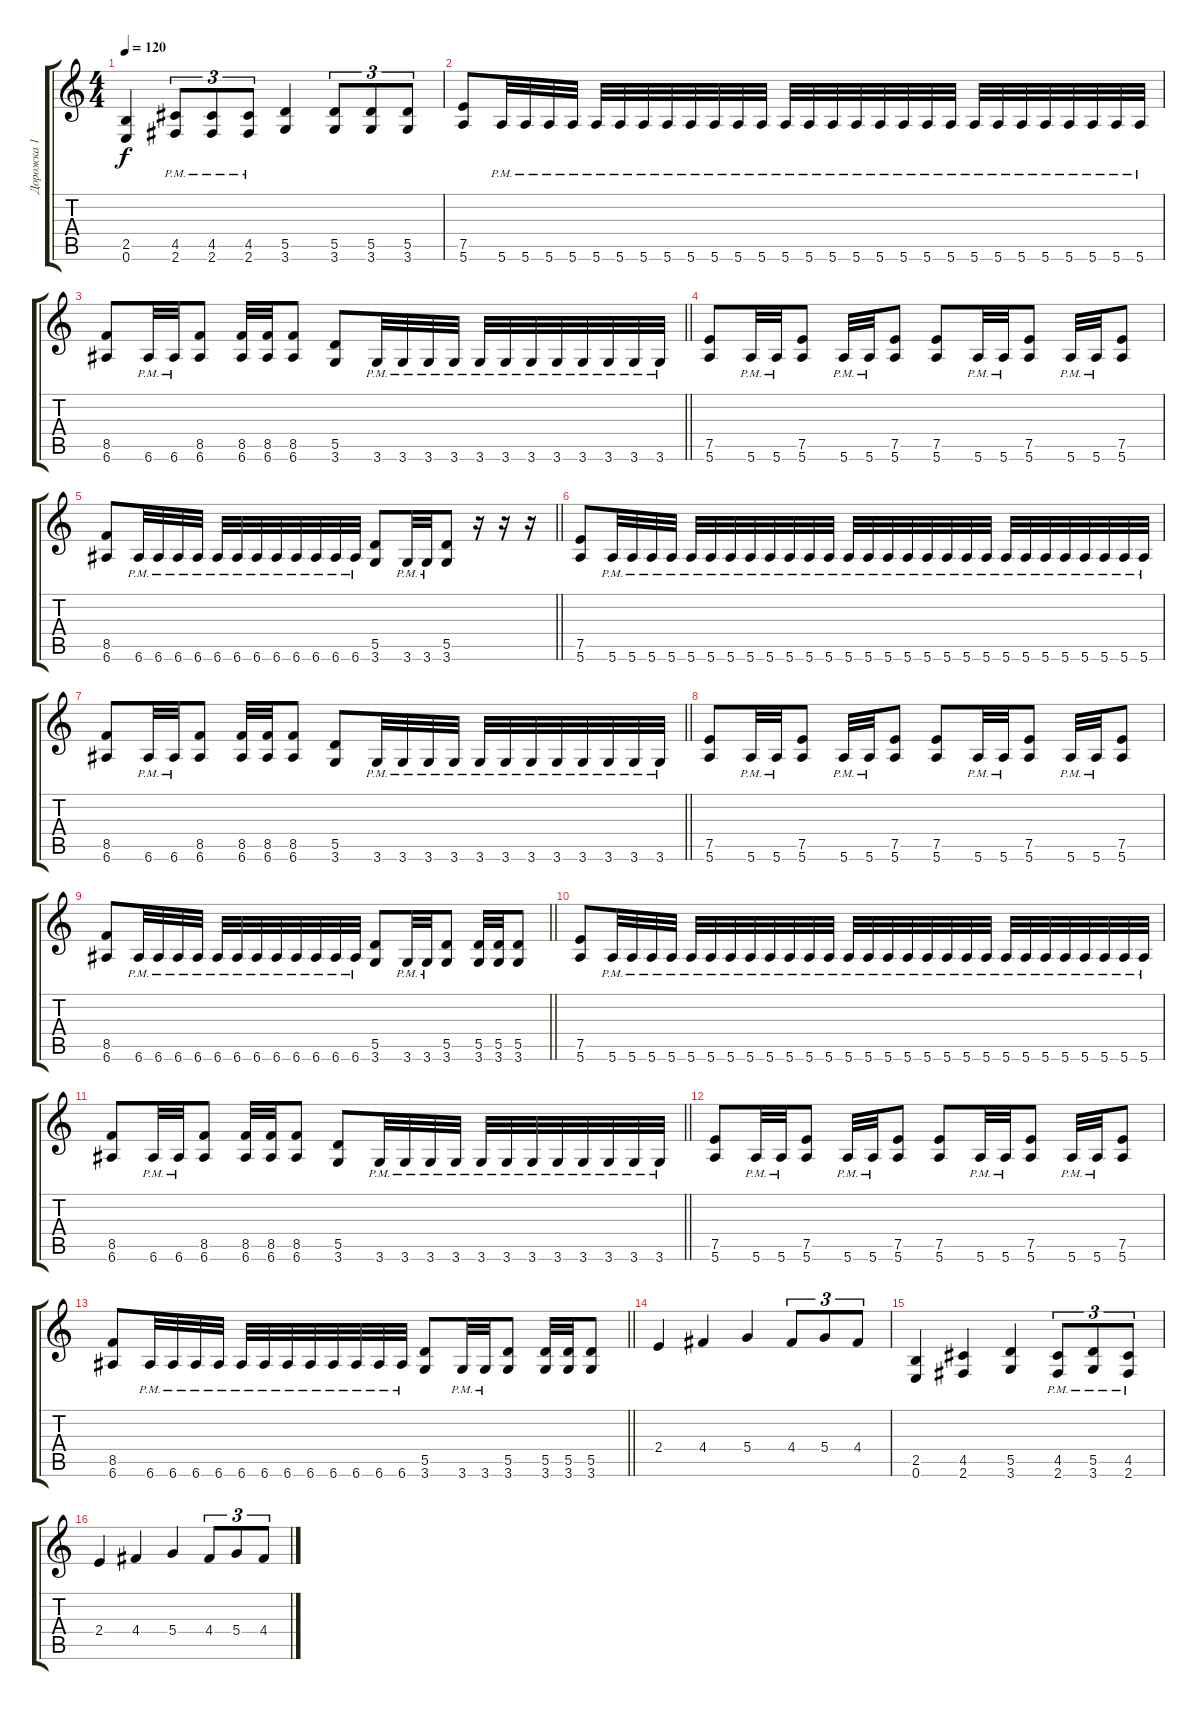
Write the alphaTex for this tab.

\track ("Дорожка 1" "Дорожка 1") {instrument overdrivenguitar}
\staff {score tabs}
\tuning (E4 B3 G3 D3 A2 E2) {hide}
\ts (4 4)
\tempo 120
\clef g2
\ks c
(2.5 0.6).4{dy f} (4.5{pm} 2.6{pm}).8{tu (3 2)} (4.5{pm} 2.6{pm}).8{tu (3 2)} (4.5{pm} 2.6{pm}).8{tu (3 2)} (5.5 3.6).4 (5.5 3.6).8{tu (3 2)} (5.5 3.6).8{tu (3 2)} (5.5 3.6).8{tu (3 2)} |
(7.5 5.6).8 5.6{pm}.32 5.6{pm}.32 5.6{pm}.32 5.6{pm}.32 5.6{pm}.32 5.6{pm}.32 5.6{pm}.32 5.6{pm}.32 5.6{pm}.32 5.6{pm}.32 5.6{pm}.32 5.6{pm}.32 5.6{pm}.32 5.6{pm}.32 5.6{pm}.32 5.6{pm}.32 5.6{pm}.32 5.6{pm}.32 5.6{pm}.32 5.6{pm}.32 5.6{pm}.32 5.6{pm}.32 5.6{pm}.32 5.6{pm}.32 5.6{pm}.32 5.6{pm}.32 5.6{pm}.32 5.6{pm}.32 |
\barLineRight lightlight
(8.5 6.6).8 6.6{pm}.32 6.6{pm}.32 (8.5 6.6).8 (8.5 6.6).32 (8.5 6.6).32 (8.5 6.6).8 (5.5 3.6).8 3.6{pm}.32 3.6{pm}.32 3.6{pm}.32 3.6{pm}.32 3.6{pm}.32 3.6{pm}.32 3.6{pm}.32 3.6{pm}.32 3.6{pm}.32 3.6{pm}.32 3.6{pm}.32 3.6{pm}.32 |
(7.5 5.6).8 5.6{pm}.32 5.6{pm}.32 (7.5 5.6).8 5.6{pm}.32 5.6{pm}.32 (7.5 5.6).8 (7.5 5.6).8 5.6{pm}.32 5.6{pm}.32 (7.5 5.6).8 5.6{pm}.32 5.6{pm}.32 (7.5 5.6).8 |
\barLineRight lightlight
(8.5 6.6).8 6.6{pm}.32 6.6{pm}.32 6.6{pm}.32 6.6{pm}.32 6.6{pm}.32 6.6{pm}.32 6.6{pm}.32 6.6{pm}.32 6.6{pm}.32 6.6{pm}.32 6.6{pm}.32 6.6{pm}.32 (5.5 3.6).8 3.6{pm}.32 3.6{pm}.32 (5.5 3.6).8 r.16 r.16 r.16 |
(7.5 5.6).8 5.6{pm}.32 5.6{pm}.32 5.6{pm}.32 5.6{pm}.32 5.6{pm}.32 5.6{pm}.32 5.6{pm}.32 5.6{pm}.32 5.6{pm}.32 5.6{pm}.32 5.6{pm}.32 5.6{pm}.32 5.6{pm}.32 5.6{pm}.32 5.6{pm}.32 5.6{pm}.32 5.6{pm}.32 5.6{pm}.32 5.6{pm}.32 5.6{pm}.32 5.6{pm}.32 5.6{pm}.32 5.6{pm}.32 5.6{pm}.32 5.6{pm}.32 5.6{pm}.32 5.6{pm}.32 5.6{pm}.32 |
\barLineRight lightlight
(8.5 6.6).8 6.6{pm}.32 6.6{pm}.32 (8.5 6.6).8 (8.5 6.6).32 (8.5 6.6).32 (8.5 6.6).8 (5.5 3.6).8 3.6{pm}.32 3.6{pm}.32 3.6{pm}.32 3.6{pm}.32 3.6{pm}.32 3.6{pm}.32 3.6{pm}.32 3.6{pm}.32 3.6{pm}.32 3.6{pm}.32 3.6{pm}.32 3.6{pm}.32 |
(7.5 5.6).8 5.6{pm}.32 5.6{pm}.32 (7.5 5.6).8 5.6{pm}.32 5.6{pm}.32 (7.5 5.6).8 (7.5 5.6).8 5.6{pm}.32 5.6{pm}.32 (7.5 5.6).8 5.6{pm}.32 5.6{pm}.32 (7.5 5.6).8 |
\barLineRight lightlight
(8.5 6.6).8 6.6{pm}.32 6.6{pm}.32 6.6{pm}.32 6.6{pm}.32 6.6{pm}.32 6.6{pm}.32 6.6{pm}.32 6.6{pm}.32 6.6{pm}.32 6.6{pm}.32 6.6{pm}.32 6.6{pm}.32 (5.5 3.6).8 3.6{pm}.32 3.6{pm}.32 (5.5 3.6).8 (5.5 3.6).32 (5.5 3.6).32 (5.5 3.6).8 |
(7.5 5.6).8 5.6{pm}.32 5.6{pm}.32 5.6{pm}.32 5.6{pm}.32 5.6{pm}.32 5.6{pm}.32 5.6{pm}.32 5.6{pm}.32 5.6{pm}.32 5.6{pm}.32 5.6{pm}.32 5.6{pm}.32 5.6{pm}.32 5.6{pm}.32 5.6{pm}.32 5.6{pm}.32 5.6{pm}.32 5.6{pm}.32 5.6{pm}.32 5.6{pm}.32 5.6{pm}.32 5.6{pm}.32 5.6{pm}.32 5.6{pm}.32 5.6{pm}.32 5.6{pm}.32 5.6{pm}.32 5.6{pm}.32 |
\barLineRight lightlight
(8.5 6.6).8 6.6{pm}.32 6.6{pm}.32 (8.5 6.6).8 (8.5 6.6).32 (8.5 6.6).32 (8.5 6.6).8 (5.5 3.6).8 3.6{pm}.32 3.6{pm}.32 3.6{pm}.32 3.6{pm}.32 3.6{pm}.32 3.6{pm}.32 3.6{pm}.32 3.6{pm}.32 3.6{pm}.32 3.6{pm}.32 3.6{pm}.32 3.6{pm}.32 |
(7.5 5.6).8 5.6{pm}.32 5.6{pm}.32 (7.5 5.6).8 5.6{pm}.32 5.6{pm}.32 (7.5 5.6).8 (7.5 5.6).8 5.6{pm}.32 5.6{pm}.32 (7.5 5.6).8 5.6{pm}.32 5.6{pm}.32 (7.5 5.6).8 |
\barLineRight lightlight
(8.5 6.6).8 6.6{pm}.32 6.6{pm}.32 6.6{pm}.32 6.6{pm}.32 6.6{pm}.32 6.6{pm}.32 6.6{pm}.32 6.6{pm}.32 6.6{pm}.32 6.6{pm}.32 6.6{pm}.32 6.6{pm}.32 (5.5 3.6).8 3.6{pm}.32 3.6{pm}.32 (5.5 3.6).8 (5.5 3.6).32 (5.5 3.6).32 (5.5 3.6).8 |
2.4.4 4.4.4 5.4.4 4.4.8{tu (3 2)} 5.4.8{tu (3 2)} 4.4.8{tu (3 2)} |
(2.5 0.6).4 (4.5 2.6).4 (5.5 3.6).4 (4.5{pm} 2.6{pm}).8{tu (3 2)} (5.5{pm} 3.6{pm}).8{tu (3 2)} (4.5{pm} 2.6{pm}).8{tu (3 2)} |
2.4.4 4.4.4 5.4.4 4.4.8{tu (3 2)} 5.4.8{tu (3 2)} 4.4.8{tu (3 2)}
